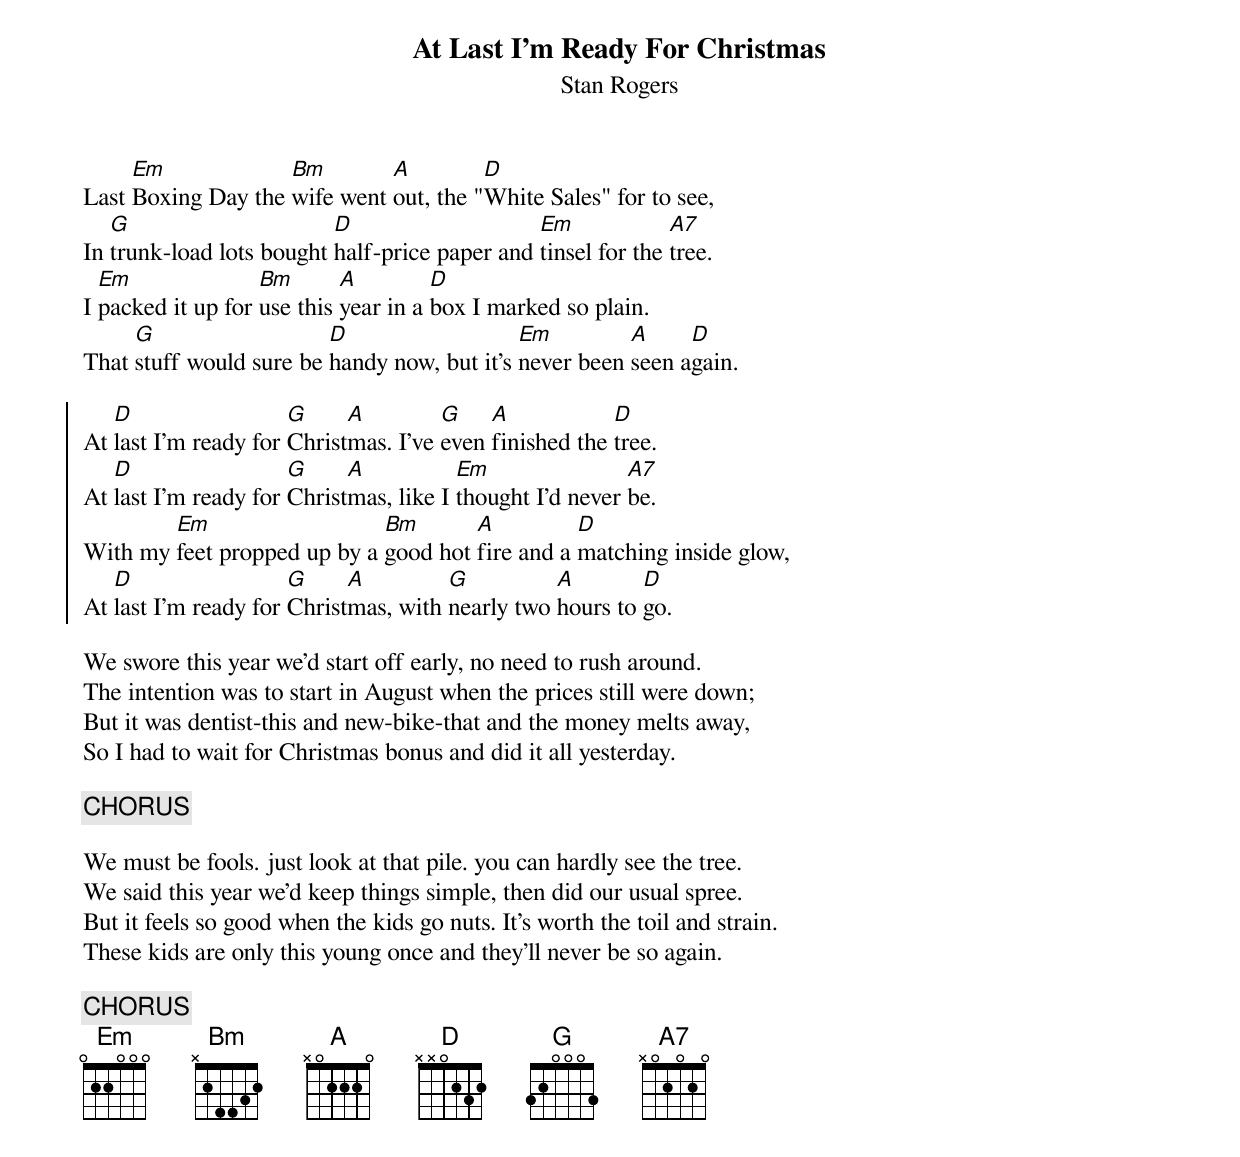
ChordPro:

{t: At Last I'm Ready For Christmas}
{st: Stan Rogers}

Last [Em]Boxing Day the [Bm]wife went [A]out, the "[D]White Sales" for to see,
In [G]trunk-load lots bought [D]half-price paper and [Em]tinsel for the [A7]tree.
I [Em]packed it up for [Bm]use this [A]year in a [D]box I marked so plain.
That [G]stuff would sure be [D]handy now, but it's [Em]never been [A]seen a[D]gain.

{soc}
At [D]last I'm ready for [G]Christ[A]mas. I've [G]even [A]finished the [D]tree.
At [D]last I'm ready for [G]Christ[A]mas, like I [Em]thought I'd never [A7]be.
With my [Em]feet propped up by a [Bm]good hot [A]fire and a [D]matching inside glow,
At [D]last I'm ready for [G]Christ[A]mas, with [G]nearly two [A]hours to [D]go.
{eoc}

We swore this year we'd start off early, no need to rush around.
The intention was to start in August when the prices still were down;
But it was dentist-this and new-bike-that and the money melts away,
So I had to wait for Christmas bonus and did it all yesterday.

{c: CHORUS}

We must be fools. just look at that pile. you can hardly see the tree.
We said this year we'd keep things simple, then did our usual spree.
But it feels so good when the kids go nuts. It's worth the toil and strain.
These kids are only this young once and they'll never be so again.

{c: CHORUS}
